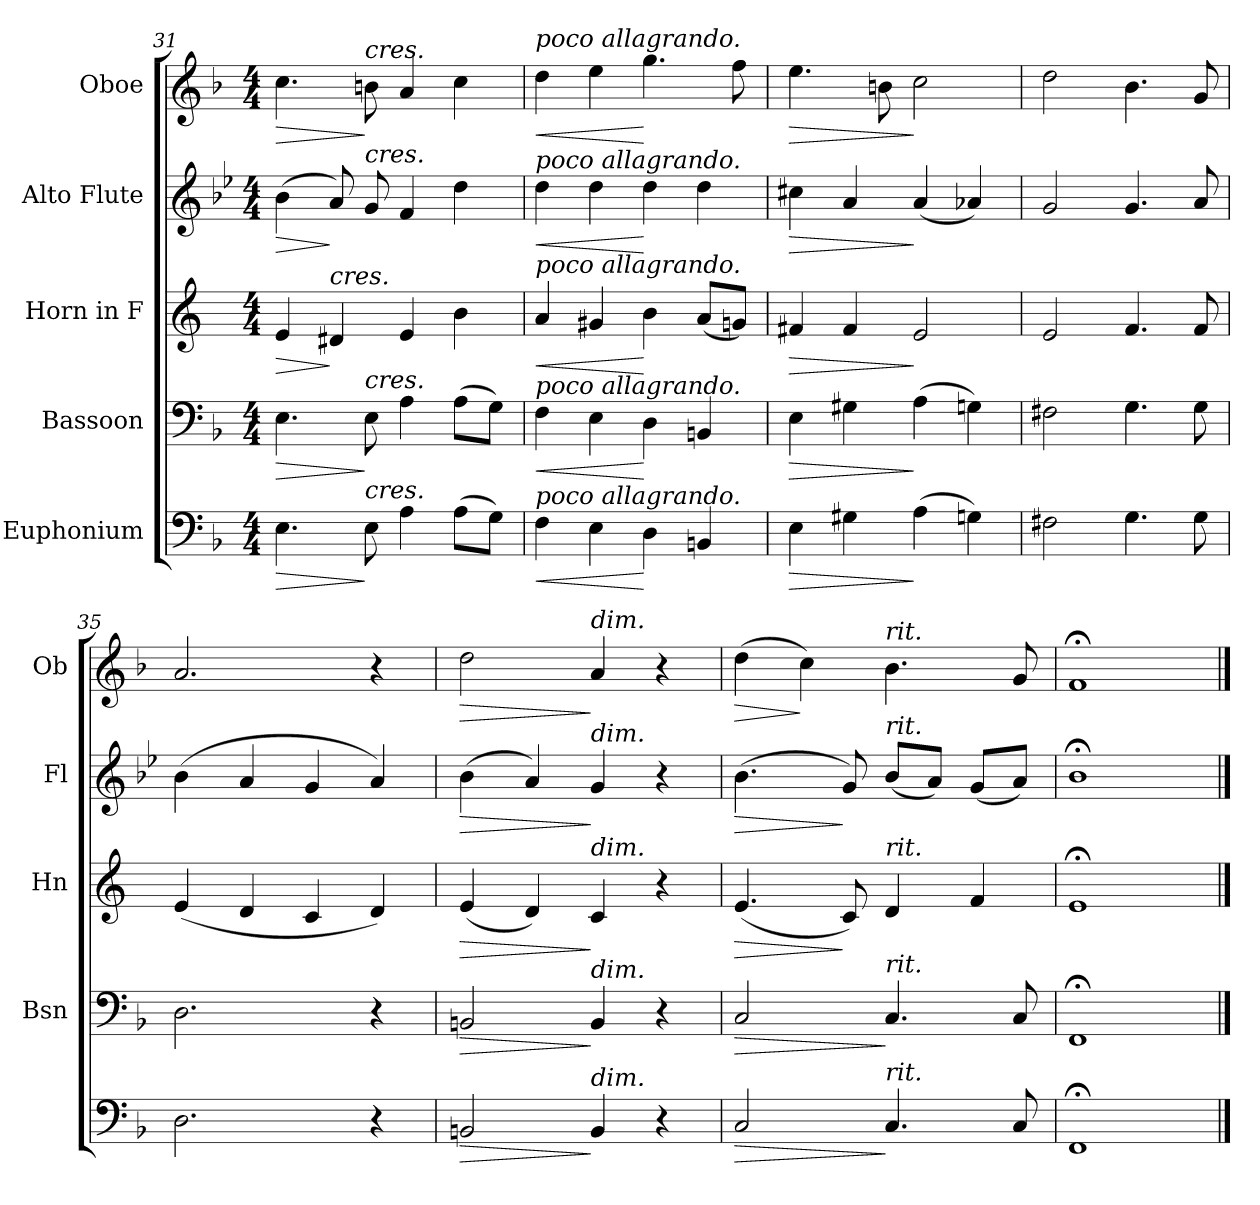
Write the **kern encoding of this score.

**kern	**dynam	**kern	**dynam	**kern	**dynam	**kern	**dynam	**kern	**dynam
*part5	*part5	*part4	*part4	*part3	*part3	*part2	*part2	*part1	*part1
*staff5	*staff5	*staff4	*staff4	*staff3	*staff3	*staff2	*staff2	*staff1	*staff1
*I"Euphonium	*	*I"Bassoon	*	*I"Horn in F	*	*I"Alto Flute	*	*I"Oboe	*
*	*	*I'Bsn	*	*I'Hn	*	*I'Fl	*	*I'Ob	*
*clefF4	*	*clefF4	*	*clefG2	*	*clefG2	*	*clefG2	*
*	*	*	*	*ITrd4c7	*	*ITrd3c5	*	*	*
*k[b-]	*	*k[b-]	*	*k[b-]	*	*k[b-]	*	*k[b-]	*
*M4/4	*	*M4/4	*	*M4/4	*	*M4/4	*	*M4/4	*
=31	=31	=31	=31	=31	=31	=31	=31	=31	=31
!	!LO:HP:b	!	!LO:HP:b	!	!LO:HP:b	!	!LO:HP:b	!	!LO:HP:b
4.E\	>	4.E\	>	4A/	>	(4f\	>	4.cc\	>
!	!	!	!	!LO:TX:a:i:t=cres.	!	!	!	!	!
.	.	.	.	4G#X/	]	8e/)	]	.	.
!	!	!	!	!	!	!	!	!LO:TX:a:i:t=cres.	!
!	!	!	!	!	!	!LO:TX:a:i:t=cres.	!	!	!
!	!	!LO:TX:a:i:t=cres.	!	!	!	!	!	!	!
!LO:TX:a:i:t=cres.	!	!	!	!	!	!	!	!	!
8E\	]	8E\	]	.	.	8d/	.	8bn\	]
4A\	.	4A\	.	4A/	.	4c/	.	4a/	.
(8A\L	.	(8A\L	.	4e\	.	4a\	.	4cc\	.
8G\J)	.	8G\J)	.	.	.	.	.	.	.
=32	=32	=32	=32	=32	=32	=32	=32	=32	=32
!	!	!	!	!	!	!	!	!LO:TX:a:i:t=poco allagrando.	!
!	!	!	!	!	!	!LO:TX:a:i:t=poco allagrando.	!	!	!
!	!	!	!	!LO:TX:a:i:t=poco allagrando.	!	!	!	!	!
!	!	!LO:TX:a:i:t=poco allagrando.	!	!	!	!	!	!	!
!LO:TX:a:i:t=poco allagrando.	!	!	!	!	!	!	!	!	!
!	!LO:HP:b	!	!LO:HP:b	!	!LO:HP:b	!	!LO:HP:b	!	!LO:HP:b
4F\	<	4F\	<	4d/	<	4a\	<	4dd\	<
4E\	.	4E\	.	4c#X/	.	4a\	.	4ee\	.
4D\	[	4D\	[	4e\	[	4a\	[	4.gg\	[
4BBn/	.	4BBn/	.	(8d/L	.	4a\	.	.	.
.	.	.	.	8cn/J)	.	.	.	8ff\	.
=33	=33	=33	=33	=33	=33	=33	=33	=33	=33
!	!LO:HP:b	!	!LO:HP:b	!	!LO:HP:b	!	!LO:HP:b	!	!LO:HP:b
4E\	>	4E\	>	4Bn/	>	4g#X\	>	4.ee\	>
4G#X\	.	4G#X\	.	4B/	.	4e/	.	.	.
.	.	.	.	.	.	.	.	8bn\	.
(4A\	]	(4A\	]	2A/	]	(4e/	]	2cc\	]
4Gn\)	.	4Gn\)	.	.	.	4e-X/)	.	.	.
!!LO:LB:g=z
=34	=34	=34	=34	=34	=34	=34	=34	=34	=34
2F#X\	.	2F#X\	.	2A/	.	2d/	.	2dd\	.
4.G\	.	4.G\	.	4.B-/	.	4.d/	.	4.b-\	.
8G\	.	8G\	.	8B-/	.	8e/	.	8g/	.
=35	=35	=35	=35	=35	=35	=35	=35	=35	=35
2.D\	.	2.D\	.	(4A/	.	(4f\	.	2.a/	.
.	.	.	.	4G/	.	4e/	.	.	.
.	.	.	.	4F/	.	4d/	.	.	.
4r	.	4r	.	4G/)	.	4e/)	.	4r	.
=36	=36	=36	=36	=36	=36	=36	=36	=36	=36
!	!LO:HP:b	!	!LO:HP:b	!	!LO:HP:b	!	!LO:HP:b	!	!LO:HP:b
2BBn/	>	2BBn/	>	(4A/	>	(4f\	>	2dd\	>
.	.	.	.	4G/)	.	4e/)	.	.	.
!	!	!	!	!	!	!	!	!LO:TX:a:i:t=dim.	!
!	!	!	!	!	!	!LO:TX:a:i:t=dim.	!	!	!
!	!	!	!	!LO:TX:a:i:t=dim.	!	!	!	!	!
!	!	!LO:TX:a:i:t=dim.	!	!	!	!	!	!	!
!LO:TX:a:i:t=dim.	!	!	!	!	!	!	!	!	!
4BB/	]	4BB/	]	4F/	]	4d/	]	4a/	]
4r	.	4r	.	4r	.	4r	.	4r	.
=37	=37	=37	=37	=37	=37	=37	=37	=37	=37
*	*	*	*	*	*	*	*	*MM99	*
!	!LO:HP:b	!	!LO:HP:b	!	!LO:HP:b	!	!LO:HP:b	!	!LO:HP:b
2C/	>	2C/	>	(4.A/	>	(4.f\	>	(4dd\	>
*	*	*	*	*	*	*	*	*MM92	*
.	.	.	.	.	.	.	.	4cc\)	]
.	.	.	.	8F/)	]	8d/)	]	.	.
*	*	*	*	*	*	*	*	*MM84	*
!	!	!	!	!	!	!	!	!LO:TX:a:i:t=rit.	!
!	!	!	!	!	!	!LO:TX:a:i:t=rit.	!	!	!
!	!	!	!	!LO:TX:a:i:t=rit.	!	!	!	!	!
!	!	!LO:TX:a:i:t=rit.	!	!	!	!	!	!	!
!LO:TX:a:i:t=rit.	!	!	!	!	!	!	!	!	!
4.C/	]	4.C/	]	4G/	.	(8f/L	.	4.b-\	.
.	.	.	.	.	.	8e/J)	.	.	.
.	.	.	.	4B-/	.	(8d/L	.	.	.
8C/	.	8C/	.	.	.	8e/J)	.	8g/	.
=38	=38	=38	=38	=38	=38	=38	=38	=38	=38
*	*	*	*	*	*	*	*	*MM65	*
1FF;<	.	1FF;<	.	1A;<	.	1f;<	.	1f;<	.
==	==	==	==	==	==	==	==	==	==
*-	*-	*-	*-	*-	*-	*-	*-	*-	*-
